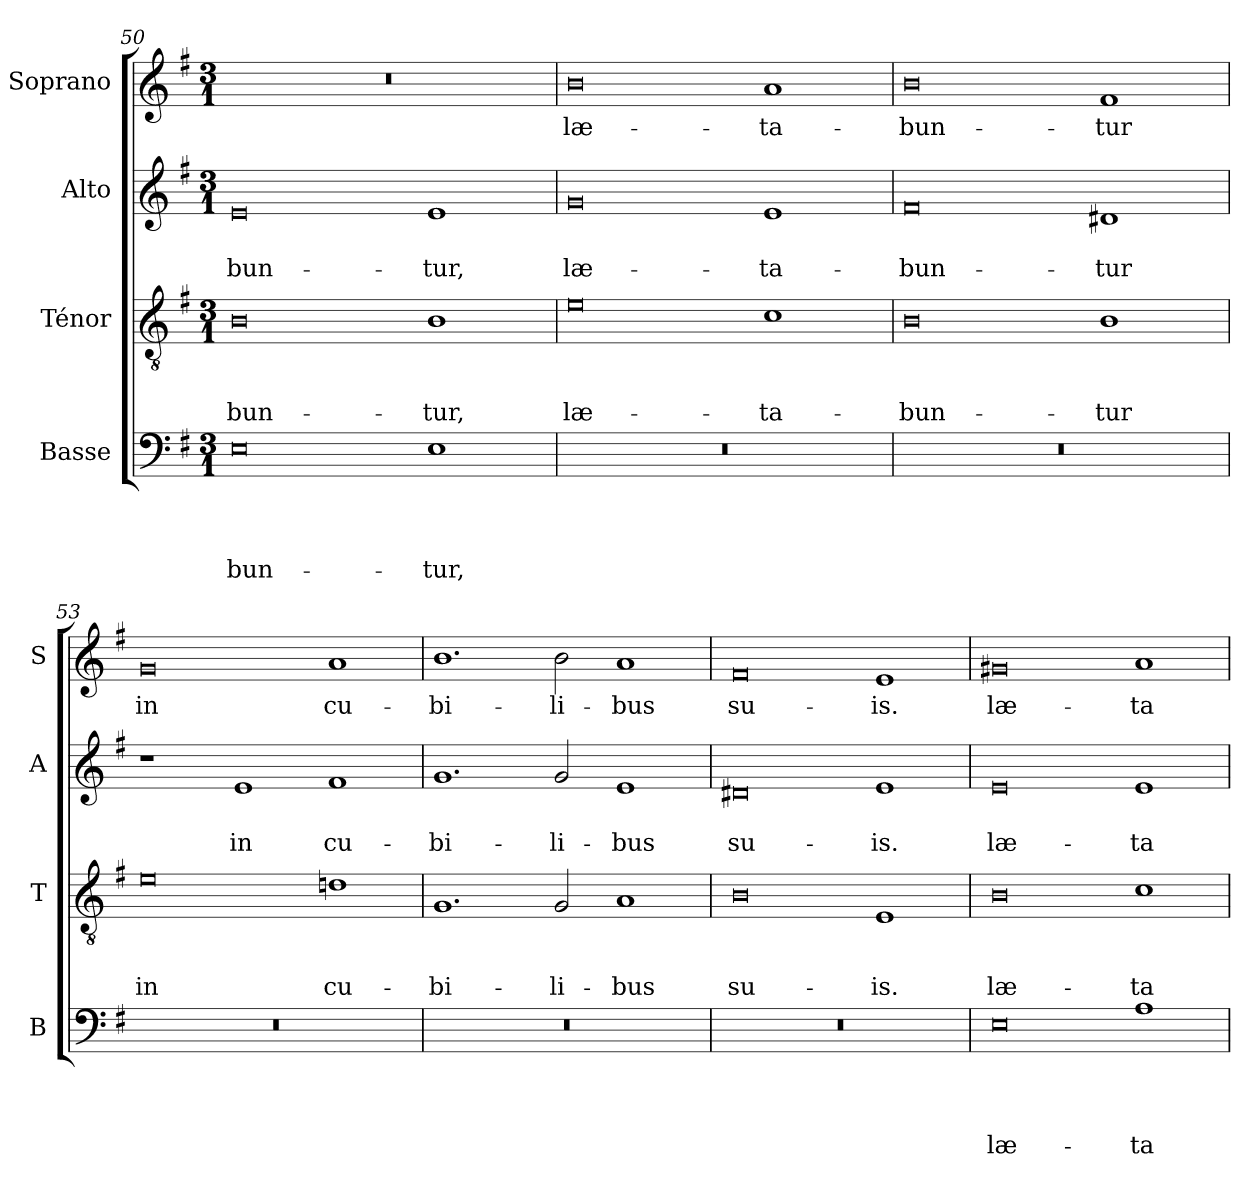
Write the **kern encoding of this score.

**kern	**text	**text	**text	**text	**kern	**text	**text	**text	**kern	**text	**text	**kern	**text
*part4	*part4	*part4	*part4	*part4	*part3	*part3	*part3	*part3	*part2	*part2	*part2	*part1	*part1
*staff4	*staff4	*staff4	*staff4	*staff4	*staff3	*staff3	*staff3	*staff3	*staff2	*staff2	*staff2	*staff1	*staff1
*I"Basse	*	*	*	*	*I"Ténor	*	*	*	*I"Alto	*	*	*I"Soprano	*
*I'B	*	*	*	*	*I'T	*	*	*	*I'A	*	*	*I'S	*
*clefF4	*	*	*	*	*clefGv2	*	*	*	*clefG2	*	*	*clefG2	*
*k[f#]	*	*	*	*	*k[f#]	*	*	*	*k[f#]	*	*	*k[f#]	*
*G:	*	*	*	*	*G:	*	*	*	*G:	*	*	*G:	*
*M3/1	*	*	*	*	*M3/1	*	*	*	*M3/1	*	*	*M3/1	*
=50	=50	=50	=50	=50	=50	=50	=50	=50	=50	=50	=50	=50	=50
!	!	!	!	!LO:LY:b	!	!	!	!LO:LY:b	!	!	!LO:LY:b	!LO:N:vis=1	!
0E	.	.	.	-bun-	0B	.	.	-bun-	0e	.	-bun-	0.r	.
!	!	!	!	!LO:LY:b	!	!	!	!LO:LY:b	!	!	!LO:LY:b	!	!
1E	.	.	.	-tur,	1B	.	.	-tur,	1e	.	-tur,	.	.
=51	=51	=51	=51	=51	=51	=51	=51	=51	=51	=51	=51	=51	=51
!LO:N:vis=1	!	!	!	!	!	!	!	!LO:LY:b:rj	!	!	!LO:LY:b:rj	!	!LO:LY:b:rj
0.r	.	.	.	.	0e	.	.	læ-	0g	.	læ-	0b	læ-
!	!	!	!	!	!	!	!	!LO:LY:b	!	!	!LO:LY:b	!	!LO:LY:b
.	.	.	.	.	1c	.	.	-ta-	1e	.	-ta-	1a	-ta-
=52	=52	=52	=52	=52	=52	=52	=52	=52	=52	=52	=52	=52	=52
!LO:N:vis=1	!	!	!	!	!	!	!	!LO:LY:b	!	!	!LO:LY:b	!	!LO:LY:b
0.r	.	.	.	.	0B	.	.	-bun-	0f#	.	-bun-	0b	-bun-
!	!	!	!	!	!	!	!	!LO:LY:b	!	!	!LO:LY:b	!	!LO:LY:b
.	.	.	.	.	1B	.	.	-tur	1d#X	.	-tur	1f#	-tur
=53	=53	=53	=53	=53	=53	=53	=53	=53	=53	=53	=53	=53	=53
!LO:N:vis=1	!	!	!	!	!	!	!	!LO:LY:b:rj	!	!	!	!	!LO:LY:b:rj
0.r	.	.	.	.	0e	.	.	in	1r	.	.	0g	in
!	!	!	!	!	!	!	!	!	!	!	!LO:LY:b	!	!
.	.	.	.	.	.	.	.	.	1e	.	in	.	.
!	!	!	!	!	!	!	!	!LO:LY:b	!	!	!LO:LY:b	!	!LO:LY:b
.	.	.	.	.	1dni	.	.	cu-	1f#	.	cu-	1a	cu-
!!LO:LB:g=z
=54	=54	=54	=54	=54	=54	=54	=54	=54	=54	=54	=54	=54	=54
!LO:N:vis=1	!	!	!	!	!	!	!	!LO:LY:b	!	!	!LO:LY:b	!	!LO:LY:b
0.r	.	.	.	.	1.G	.	.	-bi-	1.g	.	-bi-	1.b	-bi-
!	!	!	!	!	!	!	!	!LO:LY:b	!	!	!LO:LY:b	!	!LO:LY:b
.	.	.	.	.	2G/	.	.	-li-	2g/	.	-li-	2b\	-li-
!	!	!	!	!	!	!	!	!LO:LY:b:rj	!	!	!LO:LY:b:rj	!	!LO:LY:b:rj
.	.	.	.	.	1A	.	.	-bus	1e	.	-bus	1a	-bus
=55	=55	=55	=55	=55	=55	=55	=55	=55	=55	=55	=55	=55	=55
!LO:N:vis=1	!	!	!	!	!	!	!	!LO:LY:b	!	!	!LO:LY:b	!	!LO:LY:b
0.r	.	.	.	.	0B	.	.	su-	0d#X	.	su-	0f#	su-
!	!	!	!	!	!	!	!	!LO:LY:b	!	!	!LO:LY:b	!	!LO:LY:b
.	.	.	.	.	1E	.	.	-is.	1e	.	-is.	1e	-is.
=56	=56	=56	=56	=56	=56	=56	=56	=56	=56	=56	=56	=56	=56
!	!	!	!	!LO:LY:b:rj	!	!	!	!LO:LY:b:rj	!	!	!LO:LY:b:rj	!	!LO:LY:b:rj
0E	.	.	.	læ-	0B	.	.	læ-	0e	.	læ-	0g#X	læ-
!	!	!	!	!LO:LY:b	!	!	!	!LO:LY:b	!	!	!LO:LY:b	!	!LO:LY:b
1A	.	.	.	-ta-	1c	.	.	-ta-	1e	.	-ta-	1a	-ta-
=	=	=	=	=	=	=	=	=	=	=	=	=	=
*-	*-	*-	*-	*-	*-	*-	*-	*-	*-	*-	*-	*-	*-
